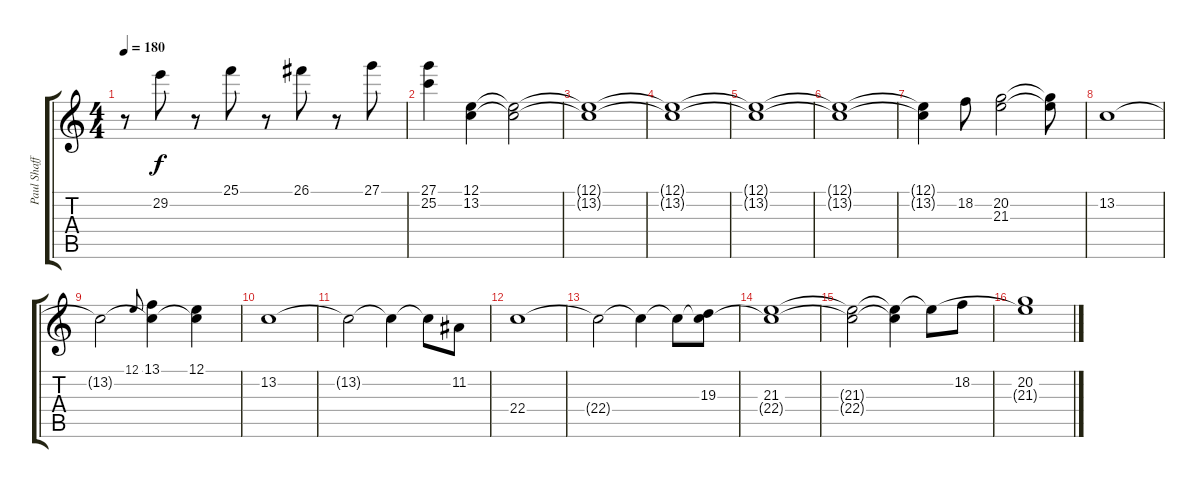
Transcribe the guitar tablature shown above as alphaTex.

\track ("Paul Shaffer - Organ" "Paul Shaff") {instrument rockorgan}
\staff {score tabs}
\tuning (E4 B3 G3 D3 A2 E2) {hide}
\ts (4 4)
\tempo 180
\clef g2
\ks c
r.8{dy f} 29.2.8 r.8 25.1.8 r.8 26.1.8 r.8 27.1.8 |
(27.1 25.2).4 (12.1 13.2).4 (12.1{t} 13.2{t}).2 |
(12.1{t} 13.2{t}).1 |
(12.1{t} 13.2{t}).1 |
(12.1{t} 13.2{t}).1 |
(12.1{t} 13.2{t}).1 |
(12.1{t} 13.2{t}).4 18.2.8 (20.2 21.3).2 (20.2{t} 21.3{t}).8 |
13.2.1 |
13.2{t}.2 12.1.8{gr onbeat} (13.1 13.2{t}).4 (12.1 13.2{t}).4 |
13.2.1 |
13.2{t}.2 13.2{t}.4 13.2{t}.8 11.2.8 |
22.4.1 |
22.4{t}.2 22.4{t}.4 22.4{t}.8 (19.3 22.4{t}).8 |
(21.3 22.4{t}).1 |
(21.3{t} 22.4{t}).2 (21.3{t} 22.4{t}).4 21.3{t}.8 18.2.8 |
(20.2 21.3{t}).1
